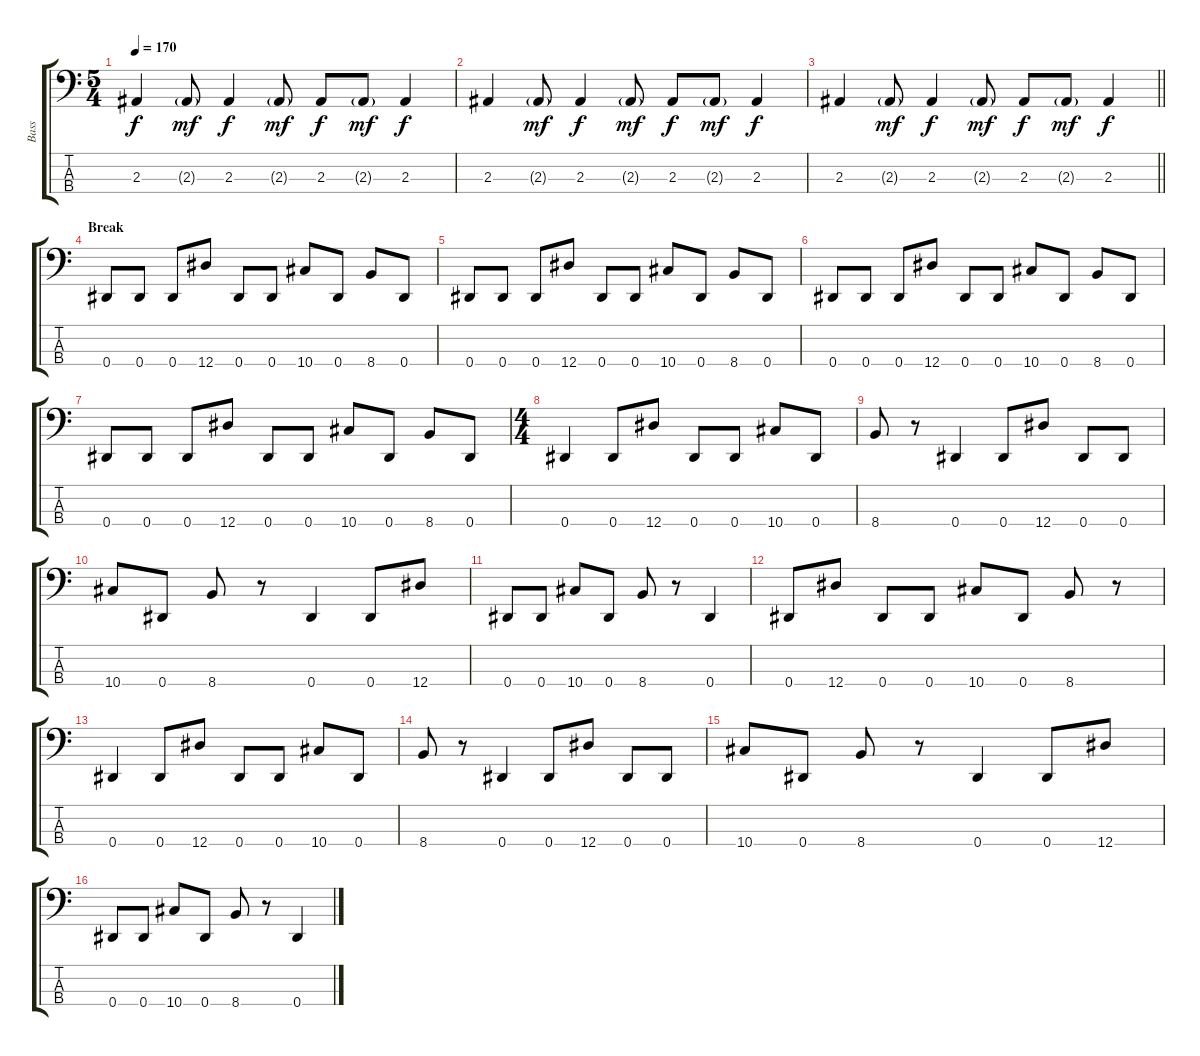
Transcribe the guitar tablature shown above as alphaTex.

\track ("Bass" "Bass") {instrument electricbassfinger}
\staff {score tabs}
\tuning (Gb2 Db2 Ab1 Eb1) {hide}
\ts (5 4)
\tempo 170
\clef f4
\ks c
2.3.4{dy f} 2.3{g}.8{dy mf} 2.3.4{dy f} 2.3{g}.8{dy mf} 2.3.8{dy f} 2.3{g}.8{dy mf} 2.3.4{dy f} |
2.3.4 2.3{g}.8{dy mf} 2.3.4{dy f} 2.3{g}.8{dy mf} 2.3.8{dy f} 2.3{g}.8{dy mf} 2.3.4{dy f} |
\barLineRight lightlight
2.3.4 2.3{g}.8{dy mf} 2.3.4{dy f} 2.3{g}.8{dy mf} 2.3.8{dy f} 2.3{g}.8{dy mf} 2.3.4{dy f} |
\section ("" "Break")
0.4.8 0.4.8 0.4.8 12.4.8 0.4.8 0.4.8 10.4.8 0.4.8 8.4.8 0.4.8 |
0.4.8 0.4.8 0.4.8 12.4.8 0.4.8 0.4.8 10.4.8 0.4.8 8.4.8 0.4.8 |
0.4.8 0.4.8 0.4.8 12.4.8 0.4.8 0.4.8 10.4.8 0.4.8 8.4.8 0.4.8 |
0.4.8 0.4.8 0.4.8 12.4.8 0.4.8 0.4.8 10.4.8 0.4.8 8.4.8 0.4.8 |
\ts (4 4)
0.4.4 0.4.8 12.4.8 0.4.8 0.4.8 10.4.8 0.4.8 |
8.4.8 r.8 0.4.4 0.4.8 12.4.8 0.4.8 0.4.8 |
10.4.8 0.4.8 8.4.8 r.8 0.4.4 0.4.8 12.4.8 |
0.4.8 0.4.8 10.4.8 0.4.8 8.4.8 r.8 0.4.4 |
0.4.8 12.4.8 0.4.8 0.4.8 10.4.8 0.4.8 8.4.8 r.8 |
0.4.4 0.4.8 12.4.8 0.4.8 0.4.8 10.4.8 0.4.8 |
8.4.8 r.8 0.4.4 0.4.8 12.4.8 0.4.8 0.4.8 |
10.4.8 0.4.8 8.4.8 r.8 0.4.4 0.4.8 12.4.8 |
0.4.8 0.4.8 10.4.8 0.4.8 8.4.8 r.8 0.4.4
